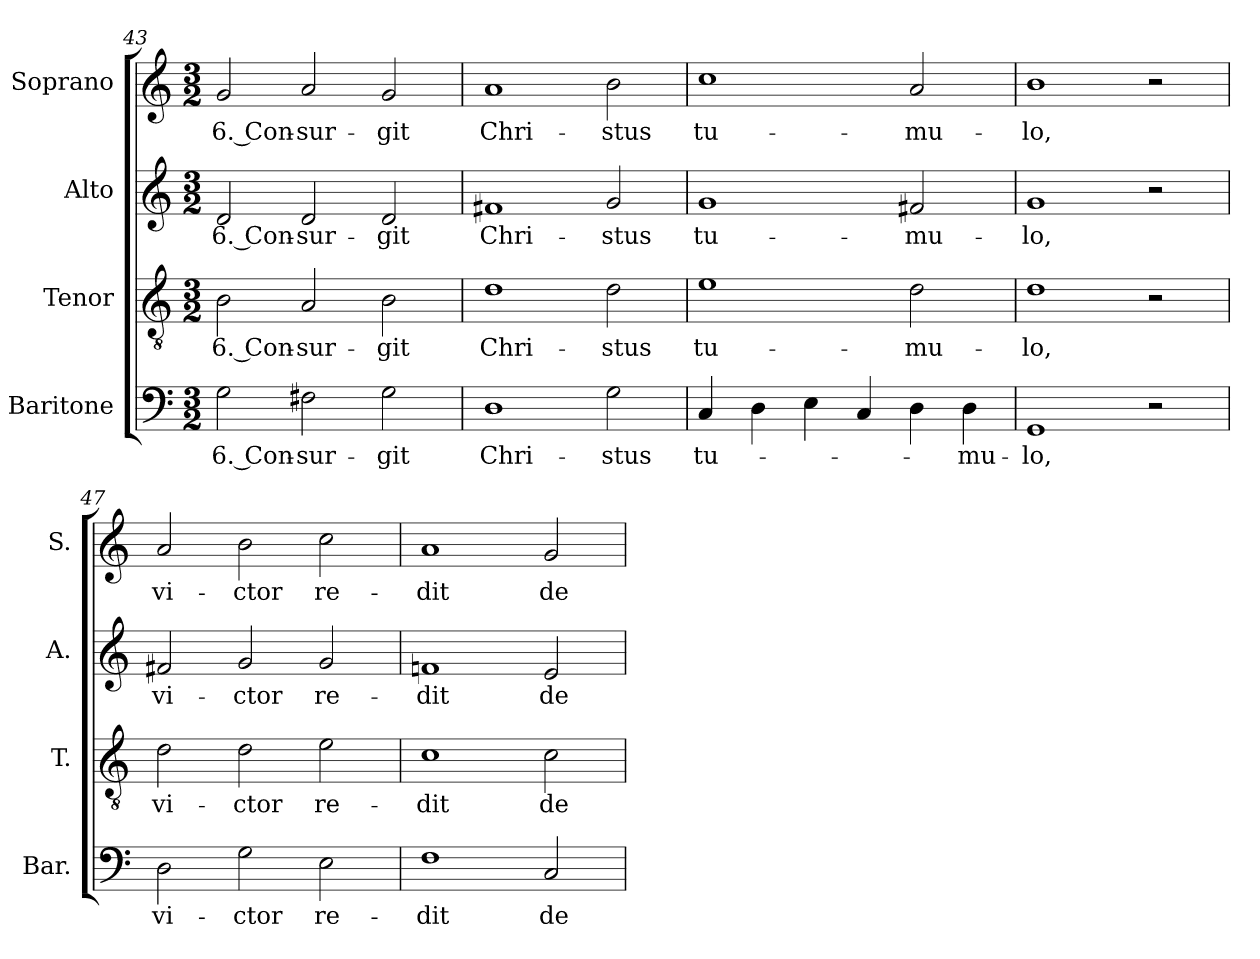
**kern	**text	**kern	**text	**kern	**text	**kern	**text
*part4	*part4	*part3	*part3	*part2	*part2	*part1	*part1
*staff4	*staff4	*staff3	*staff3	*staff2	*staff2	*staff1	*staff1
*I"Baritone	*	*I"Tenor	*	*I"Alto	*	*I"Soprano	*
*I'Bar.	*	*I'T.	*	*I'A.	*	*I'S.	*
*clefF4	*	*clefGv2	*	*clefG2	*	*clefG2	*
*	*	*ITrd7c12	*	*	*	*	*
*k[]	*	*k[]	*	*k[]	*	*k[]	*
*C:	*	*C:	*	*C:	*	*C:	*
*M3/2	*	*M3/2	*	*M3/2	*	*M3/2	*
*MM224	*	*MM224	*	*MM224	*	*MM224	*
=43	=43	=43	=43	=43	=43	=43	=43
!	!LO:LY:b:color=#000000	!	!	!	!	!	!
!	!	!	!LO:LY:b:color=#000000	!	!	!	!
!	!	!	!	!	!LO:LY:b:color=#000000	!	!
!	!	!	!	!	!	!	!LO:LY:b:color=#000000
2Gi\	6. Con-	2BBi\	6. Con-	2di/	6. Con-	2gi/	6. Con-
!	!LO:LY:b:color=#000000	!	!	!	!	!	!
!	!	!	!LO:LY:b:color=#000000	!	!	!	!
!	!	!	!	!	!LO:LY:b:color=#000000	!	!
!	!	!	!	!	!	!	!LO:LY:b:color=#000000
2F#Xi\	-sur-	2AAi/	-sur-	2di/	-sur-	2ai/	-sur-
!	!LO:LY:b:color=#000000	!	!	!	!	!	!
!	!	!	!LO:LY:b:color=#000000	!	!	!	!
!	!	!	!	!	!LO:LY:b:color=#000000	!	!
!	!	!	!	!	!	!	!LO:LY:b:color=#000000
2Gi\	-git	2BBi\	-git	2di/	-git	2gi/	-git
=44	=44	=44	=44	=44	=44	=44	=44
!	!LO:LY:b:color=#000000	!	!	!	!	!	!
!	!	!	!LO:LY:b:color=#000000	!	!	!	!
!	!	!	!	!	!LO:LY:b:color=#000000	!	!
!	!	!	!	!	!	!	!LO:LY:b:color=#000000
1Di	Chri-	1Di	Chri-	1f#Xi	Chri-	1ai	Chri-
!	!LO:LY:b:color=#000000	!	!	!	!	!	!
!	!	!	!LO:LY:b:color=#000000	!	!	!	!
!	!	!	!	!	!LO:LY:b:color=#000000	!	!
!	!	!	!	!	!	!	!LO:LY:b:color=#000000
2Gi\	-stus	2Di\	-stus	2gi/	-stus	2bi\	-stus
=45	=45	=45	=45	=45	=45	=45	=45
!	!LO:LY:b:color=#000000	!	!	!	!	!	!
!	!	!	!LO:LY:b:color=#000000	!	!	!	!
!	!	!	!	!	!LO:LY:b:color=#000000	!	!
!	!	!	!	!	!	!	!LO:LY:b:color=#000000
4Ci/	tu-	1Ei	tu-	1gi	tu-	1cci	tu-
4Di\	.	.	.	.	.	.	.
4Ei\	.	.	.	.	.	.	.
4Ci/	.	.	.	.	.	.	.
!	!	!	!LO:LY:b:color=#000000	!	!	!	!
!	!	!	!	!	!LO:LY:b:color=#000000	!	!
!	!	!	!	!	!	!	!LO:LY:b:color=#000000
4Di\	.	2Di\	-mu-	2f#Xi/	-mu-	2ai/	-mu-
!	!LO:LY:b:color=#000000	!	!	!	!	!	!
4Di\	-mu-	.	.	.	.	.	.
=46	=46	=46	=46	=46	=46	=46	=46
!	!LO:LY:b:color=#000000	!	!	!	!	!	!
!	!	!	!LO:LY:b:color=#000000	!	!	!	!
!	!	!	!	!	!LO:LY:b:color=#000000	!	!
!	!	!	!	!	!	!	!LO:LY:b:color=#000000
1GGi	-lo,	1Di	-lo,	1gi	-lo,	1bi	-lo,
2r	.	2r	.	2r	.	2r	.
=47	=47	=47	=47	=47	=47	=47	=47
!	!LO:LY:b:color=#000000	!	!	!	!	!	!
!	!	!	!LO:LY:b:color=#000000	!	!	!	!
!	!	!	!	!	!LO:LY:b:color=#000000	!	!
!	!	!	!	!	!	!	!LO:LY:b:color=#000000
2Di\	vi-	2Di\	vi-	2f#Xi/	vi-	2ai/	vi-
!	!LO:LY:b:color=#000000	!	!	!	!	!	!
!	!	!	!LO:LY:b:color=#000000	!	!	!	!
!	!	!	!	!	!LO:LY:b:color=#000000	!	!
!	!	!	!	!	!	!	!LO:LY:b:color=#000000
2Gi\	-ctor	2Di\	-ctor	2gi/	-ctor	2bi\	-ctor
!	!LO:LY:b:color=#000000	!	!	!	!	!	!
!	!	!	!LO:LY:b:color=#000000	!	!	!	!
!	!	!	!	!	!LO:LY:b:color=#000000	!	!
!	!	!	!	!	!	!	!LO:LY:b:color=#000000
2Ei\	re-	2Ei\	re-	2gi/	re-	2cci\	re-
=48	=48	=48	=48	=48	=48	=48	=48
!	!LO:LY:b:color=#000000	!	!	!	!	!	!
!	!	!	!LO:LY:b:color=#000000	!	!	!	!
!	!	!	!	!	!LO:LY:b:color=#000000	!	!
!	!	!	!	!	!	!	!LO:LY:b:color=#000000
1Fi	-dit	1Ci	-dit	1fni	-dit	1ai	-dit
!	!LO:LY:b:color=#000000	!	!	!	!	!	!
!	!	!	!LO:LY:b:color=#000000	!	!	!	!
!	!	!	!	!	!LO:LY:b:color=#000000	!	!
!	!	!	!	!	!	!	!LO:LY:b:color=#000000
2Ci/	de	2Ci\	de	2ei/	de	2gi/	de
=	=	=	=	=	=	=	=
*-	*-	*-	*-	*-	*-	*-	*-
